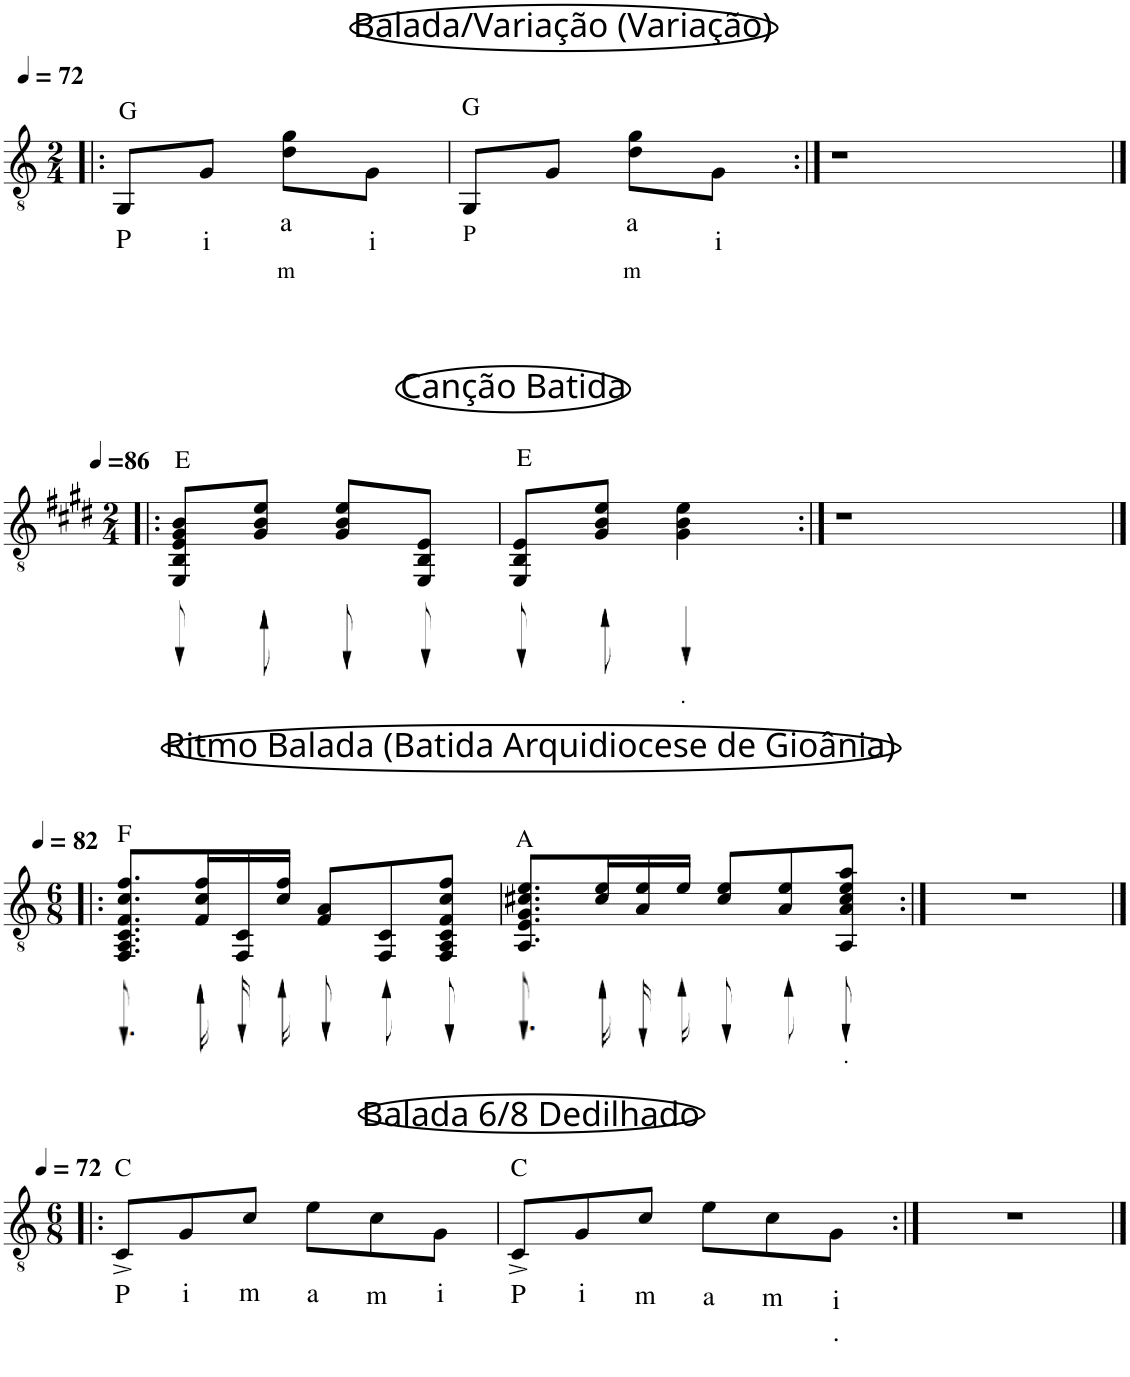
**kern	**text	**text	**text	**text	**text	**text	**harte
*part1	*part1	*part1	*part1	*part1	*part1	*part1	*part1
*staff1	*staff1	*staff1	*staff1	*staff1	*staff1	*staff1	*
*I"Violão acústico	*	*	*	*	*	*	*
*I'Viol.	*	*	*	*	*	*	*
!!LO:PB:g=z
*clefGv2	*	*	*	*	*	*	*
*k[]	*	*	*	*	*	*	*
*M2/4	*	*	*	*	*	*	*
*MM72	*	*	*	*	*	*	*
=1!|:	=1!|:	=1!|:	=1!|:	=1!|:	=1!|:	=1!|:	=1!|:
!	!LO:LY:b	!	!	!	!	!	!
8GG/L	P	.	.	.	.	.	G:maj
!	!LO:LY:b	!	!	!	!	!	!
8G/J	i	.	.	.	.	.	.
!LO:TX:a:t=Balada/Variação (Variação)	!	!	!	!	!	!	!
!	!LO:LY:b	!LO:LY:b	!	!	!	!	!
8d\ 8g\L	a	m	.	.	.	.	.
!	!LO:LY:b	!	!	!	!	!	!
8G\J	i	.	.	.	.	.	.
=2	=2	=2	=2	=2	=2	=2	=2
!	!	!LO:LY:b	!	!	!	!	!
8GG/L	.	P	.	.	.	.	G:maj
8G/J	.	.	.	.	.	.	.
!	!LO:LY:b	!LO:LY:b	!	!	!	!	!
8d\ 8g\L	a	m	.	.	.	.	.
!	!LO:LY:b	!	!	!	!	!	!
8G\J	i	.	.	.	.	.	.
=3:|!	=3:|!	=3:|!	=3:|!	=3:|!	=3:|!	=3:|!	=3:|!
2r	.	.	.	.	.	.	.
!!LO:LB:g=z
=1|!:	=1|!:	=1|!:	=1|!:	=1|!:	=1|!:	=1|!:	=1|!:
*k[f#c#g#d#]	*	*	*	*	*	*	*
*M2/4	*	*	*	*	*	*	*
*MM86	*	*	*	*	*	*	*
8EE/ 8BB/ 8E/ 8G#/ 8B/L	.	.	.	.	.	.	E:maj
8G#/ 8B/ 8e/J	.	.	.	.	.	.	.
8G#/ 8B/ 8e/L	.	.	.	.	.	.	.
8EE/ 8BB/ 8E/J	.	.	.	.	.	.	.
=2	=2	=2	=2	=2	=2	=2	=2
!LO:TX:a:t=Canção Batida	!	!	!	!	!	!	!
8EE/ 8BB/ 8E/L	.	.	.	.	.	.	E:maj
8G#/ 8B/ 8e/J	.	.	.	.	.	.	.
!	!	!	!	!	!	!LO:LY:b	!
4G#\ 4B\ 4e\	.	.	.	.	.	.	.
=3:|!	=3:|!	=3:|!	=3:|!	=3:|!	=3:|!	=3:|!	=3:|!
2r	.	.	.	.	.	.	.
!!LO:LB:g=z
=1|!:	=1|!:	=1|!:	=1|!:	=1|!:	=1|!:	=1|!:	=1|!:
*k[]	*	*	*	*	*	*	*
*M6/8	*	*	*	*	*	*	*
*MM82	*	*	*	*	*	*	*
8.FF/ 8.AA/ 8.C/ 8.F/ 8.c/ 8.f/L	.	.	.	.	.	.	F:maj
16F/ 16c/ 16f/L	.	.	.	.	.	.	.
16FF/ 16C/	.	.	.	.	.	.	.
16c/ 16f/JJ	.	.	.	.	.	.	.
8F/ 8A/L	.	.	.	.	.	.	.
8FF/ 8C/	.	.	.	.	.	.	.
!LO:TX:a:t=Ritmo Balada (Batida Arquidiocese de Gioânia)	!	!	!	!	!	!	!
8FF/ 8AA/ 8C/ 8F/ 8c/ 8f/J	.	.	.	.	.	.	.
=2	=2	=2	=2	=2	=2	=2	=2
8.AA/ 8.E/ 8.G/ 8.c#X/ 8.e/L	.	.	.	.	.	.	A:maj
16c#/ 16e/L	.	.	.	.	.	.	.
16A/ 16e/	.	.	.	.	.	.	.
16e/JJ	.	.	.	.	.	.	.
8c#/ 8e/L	.	.	.	.	.	.	.
8A/ 8e/	.	.	.	.	.	.	.
!	!	!	!	!LO:LY:b	!	!	!
8AA/ 8A/ 8c#/ 8e/ 8a/J	.	.	.	.	.	.	.
=3:|!	=3:|!	=3:|!	=3:|!	=3:|!	=3:|!	=3:|!	=3:|!
2.r	.	.	.	.	.	.	.
!!LO:LB:g=z
=1|!:	=1|!:	=1|!:	=1|!:	=1|!:	=1|!:	=1|!:	=1|!:
*M6/8	*	*	*	*	*	*	*
*MM72	*	*	*	*	*	*	*
!	!LO:LY:b	!	!	!	!	!	!
8C^/L	P	.	.	.	.	.	C:maj
!	!LO:LY:b	!	!	!	!	!	!
8G/	i	.	.	.	.	.	.
!	!LO:LY:b	!	!	!	!	!	!
8c/J	m	.	.	.	.	.	.
!	!LO:LY:b	!	!	!	!	!	!
8e\L	a	.	.	.	.	.	.
!LO:TX:a:t=Balada 6/8 Dedilhado	!	!	!	!	!	!	!
!	!LO:LY:b	!	!	!	!	!	!
8c\	m	.	.	.	.	.	.
!	!LO:LY:b	!	!	!	!	!	!
8G\J	i	.	.	.	.	.	.
=2	=2	=2	=2	=2	=2	=2	=2
!	!LO:LY:b	!	!	!	!	!	!
8C^/L	P	.	.	.	.	.	C:maj
!	!LO:LY:b	!	!	!	!	!	!
8G/	i	.	.	.	.	.	.
!	!LO:LY:b	!	!	!	!	!	!
8c/J	m	.	.	.	.	.	.
!	!LO:LY:b	!	!	!	!	!	!
8e\L	a	.	.	.	.	.	.
!	!LO:LY:b	!	!	!	!	!	!
8c\	m	.	.	.	.	.	.
!	!LO:LY:b	!	!LO:LY:b	!	!	!	!
8G\J	i	.	.	.	.	.	.
=3:|!	=3:|!	=3:|!	=3:|!	=3:|!	=3:|!	=3:|!	=3:|!
2.r	.	.	.	.	.	.	.
==	==	==	==	==	==	==	==
*-	*-	*-	*-	*-	*-	*-	*-
